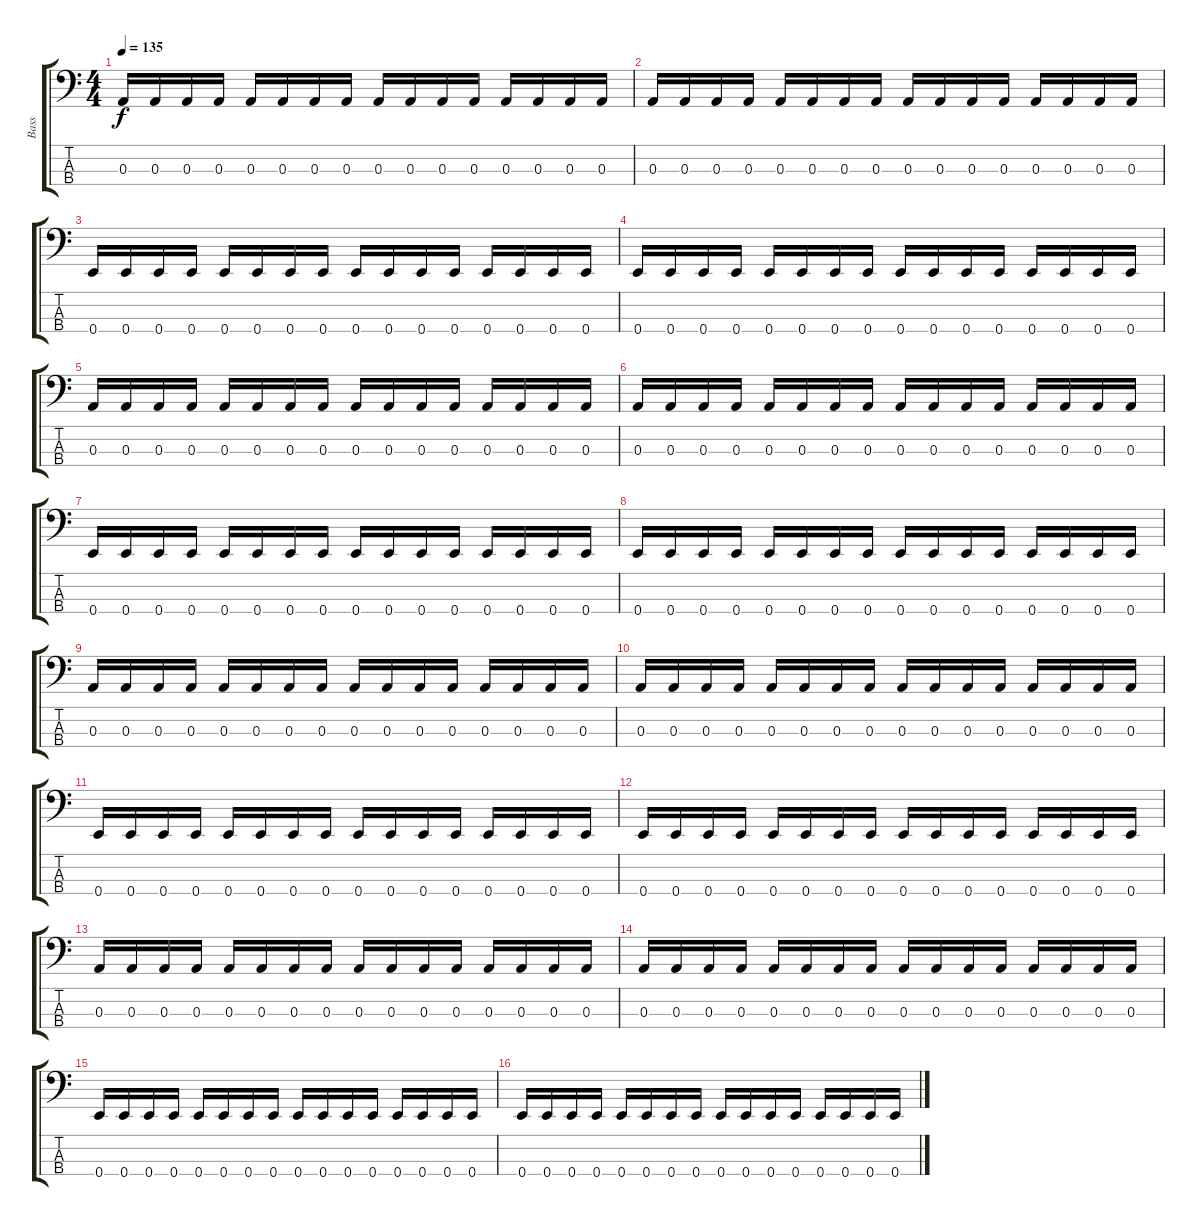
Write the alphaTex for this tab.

\track ("Bass" "Bass") {instrument electricbasspick}
\staff {score tabs}
\tuning (G2 D2 A1 E1) {hide}
\ts (4 4)
\tempo 135
\clef f4
\ks c
0.3.16{dy f} 0.3.16 0.3.16 0.3.16 0.3.16 0.3.16 0.3.16 0.3.16 0.3.16 0.3.16 0.3.16 0.3.16 0.3.16 0.3.16 0.3.16 0.3.16 |
0.3.16 0.3.16 0.3.16 0.3.16 0.3.16 0.3.16 0.3.16 0.3.16 0.3.16 0.3.16 0.3.16 0.3.16 0.3.16 0.3.16 0.3.16 0.3.16 |
0.4.16 0.4.16 0.4.16 0.4.16 0.4.16 0.4.16 0.4.16 0.4.16 0.4.16 0.4.16 0.4.16 0.4.16 0.4.16 0.4.16 0.4.16 0.4.16 |
0.4.16 0.4.16 0.4.16 0.4.16 0.4.16 0.4.16 0.4.16 0.4.16 0.4.16 0.4.16 0.4.16 0.4.16 0.4.16 0.4.16 0.4.16 0.4.16 |
0.3.16 0.3.16 0.3.16 0.3.16 0.3.16 0.3.16 0.3.16 0.3.16 0.3.16 0.3.16 0.3.16 0.3.16 0.3.16 0.3.16 0.3.16 0.3.16 |
0.3.16 0.3.16 0.3.16 0.3.16 0.3.16 0.3.16 0.3.16 0.3.16 0.3.16 0.3.16 0.3.16 0.3.16 0.3.16 0.3.16 0.3.16 0.3.16 |
0.4.16 0.4.16 0.4.16 0.4.16 0.4.16 0.4.16 0.4.16 0.4.16 0.4.16 0.4.16 0.4.16 0.4.16 0.4.16 0.4.16 0.4.16 0.4.16 |
0.4.16 0.4.16 0.4.16 0.4.16 0.4.16 0.4.16 0.4.16 0.4.16 0.4.16 0.4.16 0.4.16 0.4.16 0.4.16 0.4.16 0.4.16 0.4.16 |
0.3.16 0.3.16 0.3.16 0.3.16 0.3.16 0.3.16 0.3.16 0.3.16 0.3.16 0.3.16 0.3.16 0.3.16 0.3.16 0.3.16 0.3.16 0.3.16 |
0.3.16 0.3.16 0.3.16 0.3.16 0.3.16 0.3.16 0.3.16 0.3.16 0.3.16 0.3.16 0.3.16 0.3.16 0.3.16 0.3.16 0.3.16 0.3.16 |
0.4.16 0.4.16 0.4.16 0.4.16 0.4.16 0.4.16 0.4.16 0.4.16 0.4.16 0.4.16 0.4.16 0.4.16 0.4.16 0.4.16 0.4.16 0.4.16 |
0.4.16 0.4.16 0.4.16 0.4.16 0.4.16 0.4.16 0.4.16 0.4.16 0.4.16 0.4.16 0.4.16 0.4.16 0.4.16 0.4.16 0.4.16 0.4.16 |
0.3.16 0.3.16 0.3.16 0.3.16 0.3.16 0.3.16 0.3.16 0.3.16 0.3.16 0.3.16 0.3.16 0.3.16 0.3.16 0.3.16 0.3.16 0.3.16 |
0.3.16 0.3.16 0.3.16 0.3.16 0.3.16 0.3.16 0.3.16 0.3.16 0.3.16 0.3.16 0.3.16 0.3.16 0.3.16 0.3.16 0.3.16 0.3.16 |
0.4.16 0.4.16 0.4.16 0.4.16 0.4.16 0.4.16 0.4.16 0.4.16 0.4.16 0.4.16 0.4.16 0.4.16 0.4.16 0.4.16 0.4.16 0.4.16 |
0.4.16 0.4.16 0.4.16 0.4.16 0.4.16 0.4.16 0.4.16 0.4.16 0.4.16 0.4.16 0.4.16 0.4.16 0.4.16 0.4.16 0.4.16 0.4.16
